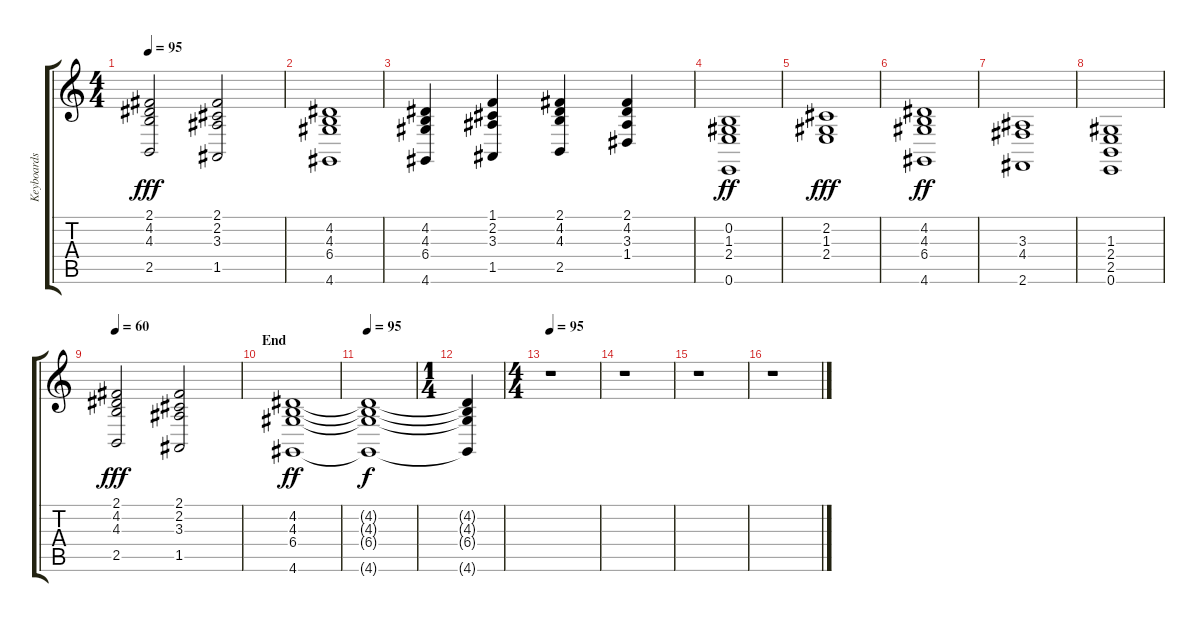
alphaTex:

\track ("Keyboards" "Keyboards") {instrument choiraahs}
\staff {score tabs}
\tuning (E4 B3 G3 D3 A2 E2) {hide}
\ts (4 4)
\tempo 95
\clef g2
\ks c
(2.1 4.2 4.3 2.5).2{dy fff} (2.1 2.2 3.3 1.5).2 |
(4.2 4.3 6.4 4.6).1 |
(4.2 4.3 6.4 4.6).4 (1.1 2.2 3.3 1.5).4 (2.1 4.2 4.3 2.5).4 (2.1 4.2 3.3 1.4).4 |
(0.2 1.3 2.4 0.6).1{dy ff} |
(2.2 1.3 2.4).1{dy fff} |
(4.2 4.3 6.4 4.6).1{dy ff} |
(3.3 4.4 2.6).1 |
(1.3 2.4 2.5 0.6).1 |
\tempo 60
(2.1 4.2 4.3 2.5).2{dy fff} (2.1 2.2 3.3 1.5).2 |
\section ("" "End")
(4.2 4.3 6.4 4.6).1{dy ff} |
\tempo 95
(4.2{t} 4.3{t} 6.4{t} 4.6{t}).1{dy f} |
\ts (1 4)
(4.2{t} 4.3{t} 6.4{t} 4.6{t}).4 |
\ts (4 4)
\tempo 95
r.1 |
r.1 |
r.1 |
r.1
